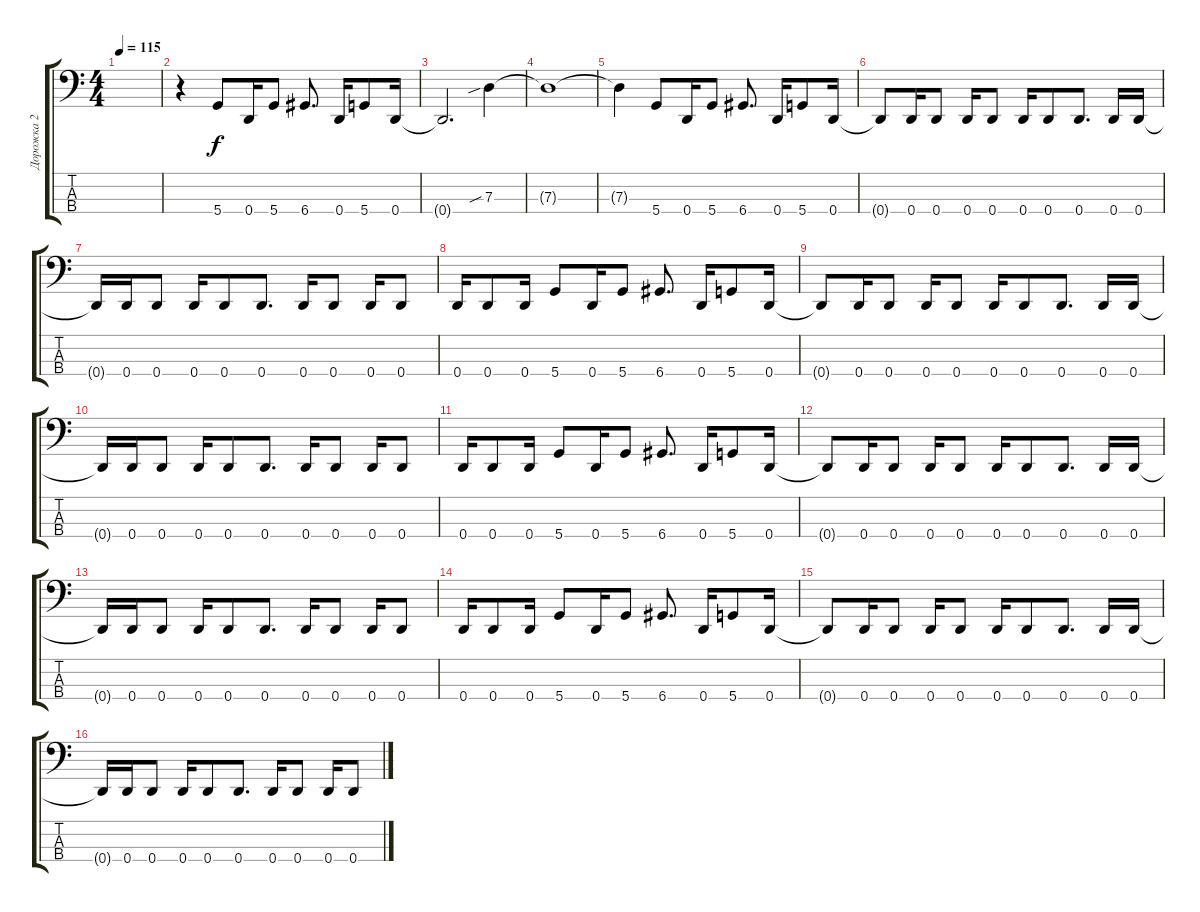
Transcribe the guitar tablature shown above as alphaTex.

\track ("Дорожка 2" "Дорожка 2") {instrument electricbassfinger}
\staff {score tabs}
\tuning (F2 C2 G1 D1) {hide}
\ts (4 4)
\tempo 115
\clef f4
\ks c
|
r.4 5.4.8 0.4.16 5.4.8 6.4.8{d} 0.4.16 5.4.8 0.4.16 |
0.4{t}.2{d} 7.3{sib}.4 |
7.3{t}.1 |
7.3{t}.4 5.4.8 0.4.16 5.4.8 6.4.8{d} 0.4.16 5.4.8 0.4.16 |
0.4{t}.8 0.4.16 0.4.8 0.4.16 0.4.8 0.4.16 0.4.8 0.4.8{d} 0.4.16 0.4.16 |
0.4{t}.16 0.4.16 0.4.8 0.4.16 0.4.8 0.4.8{d} 0.4.16 0.4.8 0.4.16 0.4.8 |
0.4.16 0.4.8 0.4.16 5.4.8 0.4.16 5.4.8 6.4.8{d} 0.4.16 5.4.8 0.4.16 |
0.4{t}.8 0.4.16 0.4.8 0.4.16 0.4.8 0.4.16 0.4.8 0.4.8{d} 0.4.16 0.4.16 |
0.4{t}.16 0.4.16 0.4.8 0.4.16 0.4.8 0.4.8{d} 0.4.16 0.4.8 0.4.16 0.4.8 |
0.4.16 0.4.8 0.4.16 5.4.8 0.4.16 5.4.8 6.4.8{d} 0.4.16 5.4.8 0.4.16 |
0.4{t}.8 0.4.16 0.4.8 0.4.16 0.4.8 0.4.16 0.4.8 0.4.8{d} 0.4.16 0.4.16 |
0.4{t}.16 0.4.16 0.4.8 0.4.16 0.4.8 0.4.8{d} 0.4.16 0.4.8 0.4.16 0.4.8 |
0.4.16 0.4.8 0.4.16 5.4.8 0.4.16 5.4.8 6.4.8{d} 0.4.16 5.4.8 0.4.16 |
0.4{t}.8 0.4.16 0.4.8 0.4.16 0.4.8 0.4.16 0.4.8 0.4.8{d} 0.4.16 0.4.16 |
0.4{t}.16 0.4.16 0.4.8 0.4.16 0.4.8 0.4.8{d} 0.4.16 0.4.8 0.4.16 0.4.8
